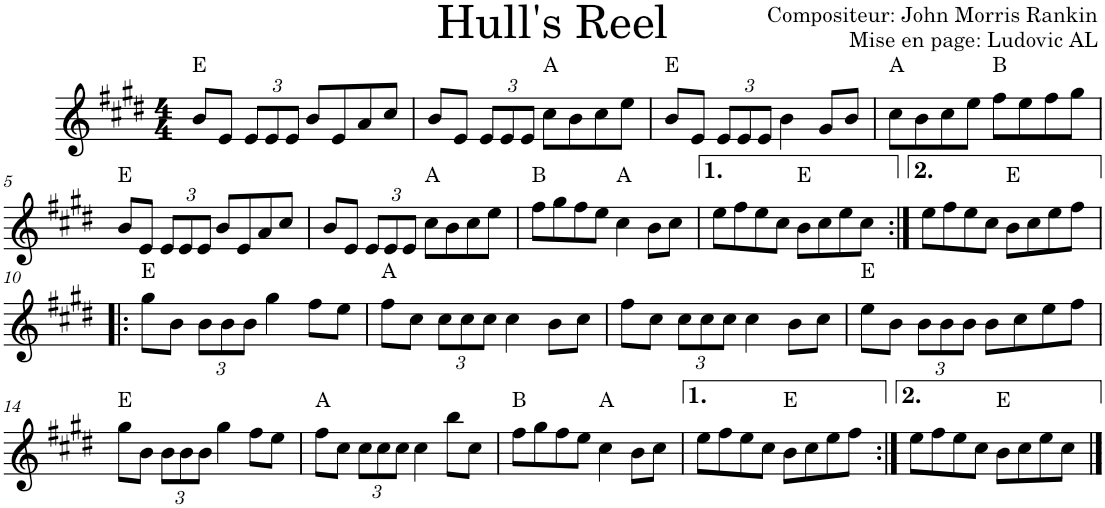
**kern	**harte
*part1	*part1
*staff1	*
*I"Violon	*
*I'Vln.	*
*clefG2	*
*k[f#c#g#d#]	*
*M4/4	*
=1	=1
8b/L	E:maj
8e/J	.
*Xbrackettup	*
12e/L	.
12e/	.
12e/J	.
8b/L	.
8e/	.
8a/	.
8cc#/J	.
=2	=2
8b/L	.
8e/J	.
12e/L	.
12e/	.
12e/J	.
8cc#\L	A:maj
8b\	.
8cc#\	.
8ee\J	.
=3	=3
8b/L	E:maj
8e/J	.
12e/L	.
12e/	.
12e/J	.
4b\	.
8g#/L	.
8b/J	.
=4	=4
8cc#\L	A:maj
8b\	.
8cc#\	.
8ee\J	.
8ff#\L	B:maj
8ee\	.
8ff#\	.
8gg#\J	.
!!LO:LB:g=z
=5	=5
8b/L	E:maj
8e/J	.
12e/L	.
12e/	.
12e/J	.
8b/L	.
8e/	.
8a/	.
8cc#/J	.
=6	=6
8b/L	.
8e/J	.
12e/L	.
12e/	.
12e/J	.
8cc#\L	A:maj
8b\	.
8cc#\	.
8ee\J	.
=7	=7
8ff#\L	B:maj
8gg#\	.
8ff#\	.
8ee\J	.
4cc#\	A:maj
8b\L	.
8cc#\J	.
=8	=8
8ee\L	.
8ff#\	.
8ee\	.
8cc#\J	.
8b\L	E:maj
8cc#\	.
8ee\	.
8cc#\J	.
=9:|!	=9:|!
8ee\L	.
8ff#\	.
8ee\	.
8cc#\J	.
8b\L	E:maj
8cc#\	.
8ee\	.
8ff#\J	.
!!LO:LB:g=z
=10!|:	=10!|:
8gg#\L	E:maj
8b\J	.
12b\L	.
12b\	.
12b\J	.
4gg#\	.
8ff#\L	.
8ee\J	.
=11	=11
8ff#\L	A:maj
8cc#\J	.
12cc#\L	.
12cc#\	.
12cc#\J	.
4cc#\	.
8b\L	.
8cc#\J	.
=12	=12
8ff#\L	.
8cc#\J	.
12cc#\L	.
12cc#\	.
12cc#\J	.
4cc#\	.
8b\L	.
8cc#\J	.
=13	=13
8ee\L	E:maj
8b\J	.
12b\L	.
12b\	.
12b\J	.
8b\L	.
8cc#\	.
8ee\	.
8ff#\J	.
!!LO:LB:g=z
=14	=14
8gg#\L	E:maj
8b\J	.
12b\L	.
12b\	.
12b\J	.
4gg#\	.
8ff#\L	.
8ee\J	.
=15	=15
8ff#\L	A:maj
8cc#\J	.
12cc#\L	.
12cc#\	.
12cc#\J	.
4cc#\	.
8bb\L	.
8cc#\J	.
=16	=16
8ff#\L	B:maj
8gg#\	.
8ff#\	.
8ee\J	.
4cc#\	A:maj
8b\L	.
8cc#\J	.
=17	=17
8ee\L	.
8ff#\	.
8ee\	.
8cc#\J	.
8b\L	E:maj
8cc#\	.
8ee\	.
8ff#\J	.
=18:|!	=18:|!
8ee\L	.
8ff#\	.
8ee\	.
8cc#\J	.
8b\L	E:maj
8cc#\	.
8ee\	.
8cc#\J	.
==	==
*-	*-
